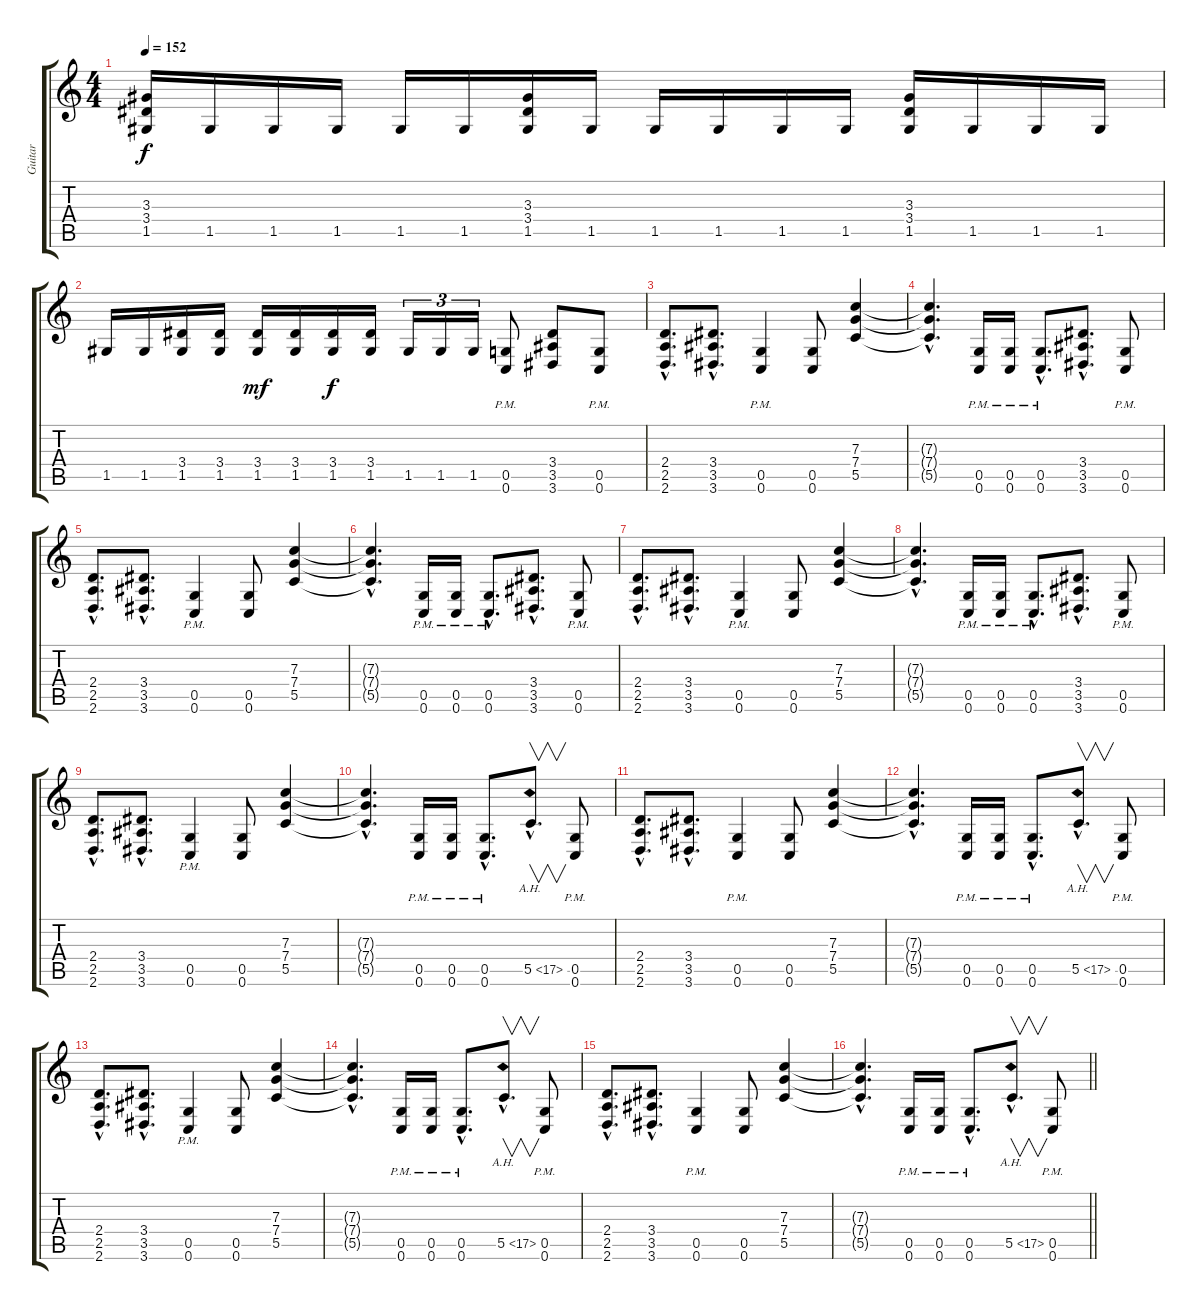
\track ("Guitar" "Guitar") {instrument distortionguitar}
\staff {score tabs}
\tuning (D4 A3 F3 C3 G2 C2) {hide}
\ts (4 4)
\tempo 152
\clef g2
\ks c
(3.3 3.4 1.5).16{dy f} 1.5.16 1.5.16 1.5.16 1.5.16 1.5.16 (3.3 3.4 1.5).16 1.5.16 1.5.16 1.5.16 1.5.16 1.5.16 (3.3 3.4 1.5).16 1.5.16 1.5.16 1.5.16 |
1.5.16 1.5.16 (3.4 1.5).16 (3.4 1.5).16 (3.4 1.5).16{dy mf} (3.4 1.5).16 (3.4 1.5).16{dy f} (3.4 1.5).16 1.5.16{tu (3 2)} 1.5.16{tu (3 2)} 1.5.16{tu (3 2)} (0.5{pm} 0.6).8 (3.4 3.5 3.6).8 (0.5{pm} 0.6).8 |
(2.4{hac} 2.5{hac} 2.6{hac}).8{d} (3.4{hac} 3.5{hac} 3.6{hac}).8{d} (0.5{pm} 0.6).4 (0.5 0.6).8 (7.3 7.4 5.5).4 |
(7.3{hac t} 7.4{hac t} 5.5{hac t}).4{d} (0.5{pm} 0.6).16 (0.5{pm} 0.6).16 (0.5{hac pm} 0.6{hac}).8{d} (3.4{hac} 3.5{hac} 3.6{hac}).8{d} (0.5{pm} 0.6).8 |
(2.4{hac} 2.5{hac} 2.6{hac}).8{d} (3.4{hac} 3.5{hac} 3.6{hac}).8{d} (0.5{pm} 0.6).4 (0.5 0.6).8 (7.3 7.4 5.5).4 |
(7.3{hac t} 7.4{hac t} 5.5{hac t}).4{d} (0.5{pm} 0.6).16 (0.5{pm} 0.6).16 (0.5{hac pm} 0.6{hac}).8{d} (3.4{hac} 3.5{hac} 3.6{hac}).8{d} (0.5{pm} 0.6).8 |
(2.4{hac} 2.5{hac} 2.6{hac}).8{d} (3.4{hac} 3.5{hac} 3.6{hac}).8{d} (0.5{pm} 0.6).4 (0.5 0.6).8 (7.3 7.4 5.5).4 |
(7.3{hac t} 7.4{hac t} 5.5{hac t}).4{d} (0.5{pm} 0.6).16 (0.5{pm} 0.6).16 (0.5{hac pm} 0.6{hac}).8{d} (3.4{hac} 3.5{hac} 3.6{hac}).8{d} (0.5{pm} 0.6).8 |
(2.4{hac} 2.5{hac} 2.6{hac}).8{d} (3.4{hac} 3.5{hac} 3.6{hac}).8{d} (0.5{pm} 0.6).4 (0.5 0.6).8 (7.3 7.4 5.5).4 |
(7.3{hac t} 7.4{hac t} 5.5{hac t}).4{d} (0.5{pm} 0.6).16 (0.5{pm} 0.6).16 (0.5{hac pm} 0.6{hac}).8{d} 5.5{ah 12 hac}.8{v d} (0.5{pm} 0.6).8 |
(2.4{hac} 2.5{hac} 2.6{hac}).8{d} (3.4{hac} 3.5{hac} 3.6{hac}).8{d} (0.5{pm} 0.6).4 (0.5 0.6).8 (7.3 7.4 5.5).4 |
(7.3{hac t} 7.4{hac t} 5.5{hac t}).4{d} (0.5{pm} 0.6).16 (0.5{pm} 0.6).16 (0.5{hac pm} 0.6{hac}).8{d} 5.5{ah 12 hac}.8{v d} (0.5{pm} 0.6).8 |
(2.4{hac} 2.5{hac} 2.6{hac}).8{d} (3.4{hac} 3.5{hac} 3.6{hac}).8{d} (0.5{pm} 0.6).4 (0.5 0.6).8 (7.3 7.4 5.5).4 |
(7.3{hac t} 7.4{hac t} 5.5{hac t}).4{d} (0.5{pm} 0.6).16 (0.5{pm} 0.6).16 (0.5{hac pm} 0.6{hac}).8{d} 5.5{ah 12 hac}.8{v d} (0.5{pm} 0.6).8 |
(2.4{hac} 2.5{hac} 2.6{hac}).8{d} (3.4{hac} 3.5{hac} 3.6{hac}).8{d} (0.5{pm} 0.6).4 (0.5 0.6).8 (7.3 7.4 5.5).4 |
\barLineRight lightlight
(7.3{hac t} 7.4{hac t} 5.5{hac t}).4{d} (0.5{pm} 0.6).16 (0.5{pm} 0.6).16 (0.5{hac pm} 0.6{hac}).8{d} 5.5{ah 12 hac}.8{v d} (0.5{pm} 0.6).8
